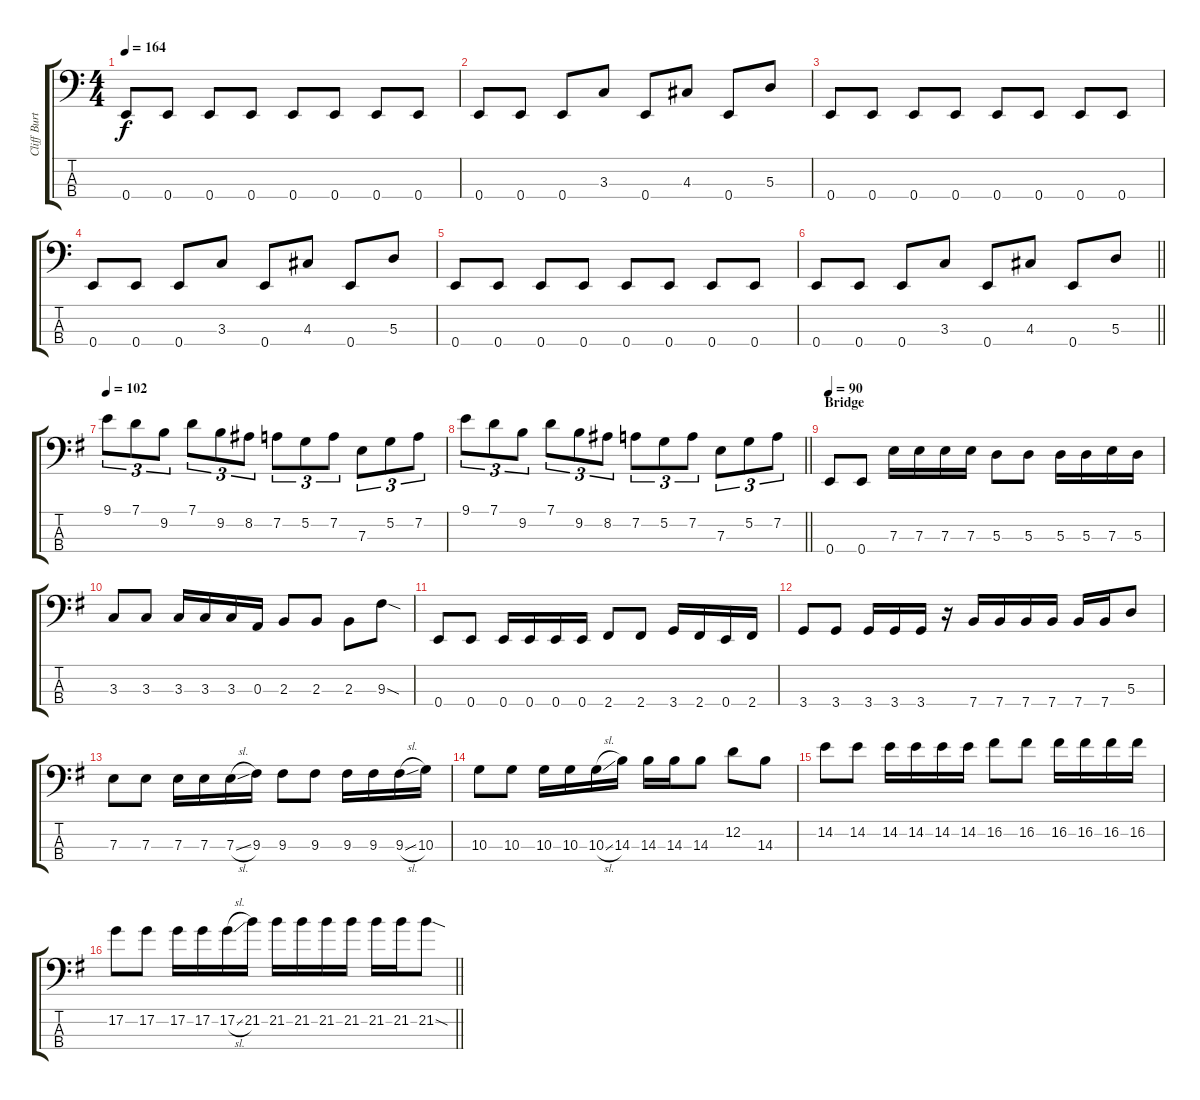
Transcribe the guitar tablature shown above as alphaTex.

\track ("Cliff Burton" "Cliff Burt") {instrument electricbassfinger}
\staff {score tabs}
\tuning (G2 D2 A1 E1) {hide}
\ts (4 4)
\tempo 164
\clef f4
\ks c
0.4.8{dy f} 0.4.8 0.4.8 0.4.8 0.4.8 0.4.8 0.4.8 0.4.8 |
0.4.8 0.4.8 0.4.8 3.3.8 0.4.8 4.3.8 0.4.8 5.3.8 |
0.4.8 0.4.8 0.4.8 0.4.8 0.4.8 0.4.8 0.4.8 0.4.8 |
0.4.8 0.4.8 0.4.8 3.3.8 0.4.8 4.3.8 0.4.8 5.3.8 |
0.4.8 0.4.8 0.4.8 0.4.8 0.4.8 0.4.8 0.4.8 0.4.8 |
\barLineRight lightlight
0.4.8 0.4.8 0.4.8 3.3.8 0.4.8 4.3.8 0.4.8 5.3.8 |
\tempo 102
\ks eminor
9.1.8{tu (3 2)} 7.1.8{tu (3 2)} 9.2.8{tu (3 2)} 7.1.8{tu (3 2)} 9.2.8{tu (3 2)} 8.2.8{tu (3 2)} 7.2.8{tu (3 2)} 5.2.8{tu (3 2)} 7.2.8{tu (3 2)} 7.3.8{tu (3 2)} 5.2.8{tu (3 2)} 7.2.8{tu (3 2)} |
\barLineRight lightlight
9.1.8{tu (3 2)} 7.1.8{tu (3 2)} 9.2.8{tu (3 2)} 7.1.8{tu (3 2)} 9.2.8{tu (3 2)} 8.2.8{tu (3 2)} 7.2.8{tu (3 2)} 5.2.8{tu (3 2)} 7.2.8{tu (3 2)} 7.3.8{tu (3 2)} 5.2.8{tu (3 2)} 7.2.8{tu (3 2)} |
\section ("" "Bridge")
\tempo 90
0.4.8 0.4.8 7.3.16 7.3.16 7.3.16 7.3.16 5.3.8 5.3.8 5.3.16 5.3.16 7.3.16 5.3.16 |
3.3.8 3.3.8 3.3.16 3.3.16 3.3.16 0.3.16 2.3.8 2.3.8 2.3.8 9.3{sod}.8 |
0.4.8 0.4.8 0.4.16 0.4.16 0.4.16 0.4.16 2.4.8 2.4.8 3.4.16 2.4.16 0.4.16 2.4.16 |
3.4.8 3.4.8 3.4.16 3.4.16 3.4.16 r.16 7.4.16 7.4.16 7.4.16 7.4.16 7.4.16 7.4.16 5.3.8 |
7.3.8 7.3.8 7.3.16 7.3.16 7.3{sl}.16 9.3.16 9.3.8 9.3.8 9.3.16 9.3.16 9.3{sl}.16 10.3.16 |
10.3.8 10.3.8 10.3.16 10.3.16 10.3{sl}.16 14.3.16 14.3.16 14.3.16 14.3.8 12.2.8 14.3.8 |
14.2.8 14.2.8 14.2.16 14.2.16 14.2.16 14.2.16 16.2.8 16.2.8 16.2.16 16.2.16 16.2.16 16.2.16 |
\barLineRight lightlight
17.2.8 17.2.8 17.2.16 17.2.16 17.2{sl}.16 21.2.16 21.2.16 21.2.16 21.2.16 21.2.16 21.2.16 21.2.16 21.2{sod}.8
